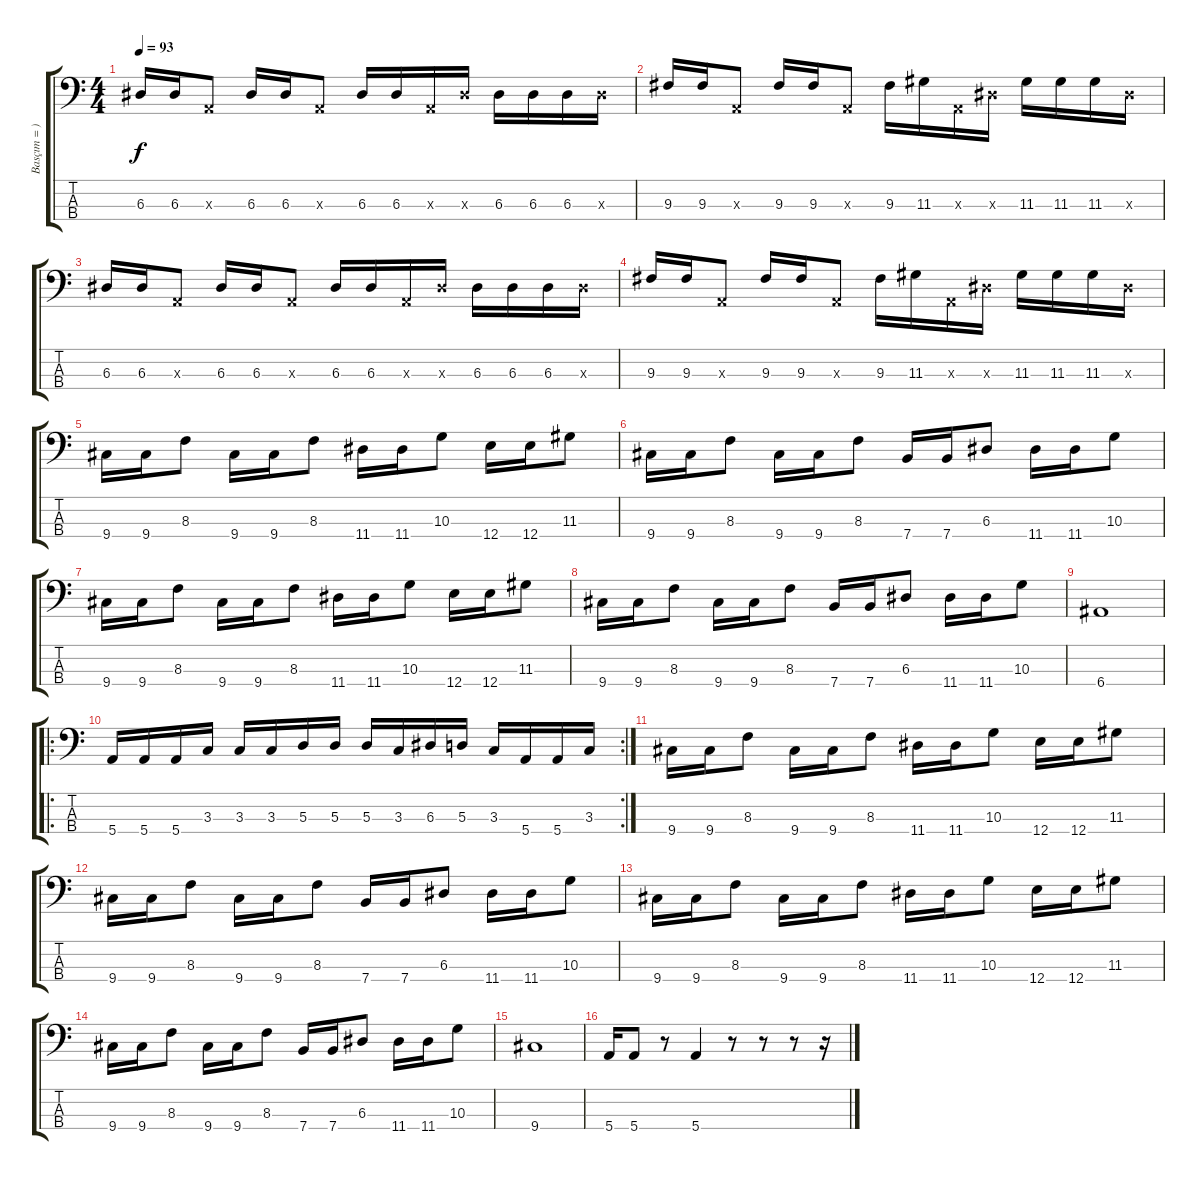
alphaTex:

\track ("Basçım = )" "Basçım = )") {instrument electricbassfinger}
\staff {score tabs}
\tuning (G2 D2 A1 E1) {hide}
\ts (4 4)
\tempo 93
\clef f4
\ks c
6.3.16{dy f} 6.3.16 0.3{x}.8 6.3.16 6.3.16 0.3{x}.8 6.3.16 6.3.16 0.3{x}.16 6.3{x}.16 6.3.16 6.3.16 6.3.16 6.3{x}.16 |
9.3.16 9.3.16 0.3{x}.8 9.3.16 9.3.16 0.3{x}.8 9.3.16 11.3.16 0.3{x}.16 6.3{x}.16 11.3.16 11.3.16 11.3.16 6.3{x}.16 |
6.3.16 6.3.16 0.3{x}.8 6.3.16 6.3.16 0.3{x}.8 6.3.16 6.3.16 0.3{x}.16 6.3{x}.16 6.3.16 6.3.16 6.3.16 6.3{x}.16 |
9.3.16 9.3.16 0.3{x}.8 9.3.16 9.3.16 0.3{x}.8 9.3.16 11.3.16 0.3{x}.16 6.3{x}.16 11.3.16 11.3.16 11.3.16 6.3{x}.16 |
9.4.16 9.4.16 8.3.8 9.4.16 9.4.16 8.3.8 11.4.16 11.4.16 10.3.8 12.4.16 12.4.16 11.3.8 |
9.4.16 9.4.16 8.3.8 9.4.16 9.4.16 8.3.8 7.4.16 7.4.16 6.3.8 11.4.16 11.4.16 10.3.8 |
9.4.16 9.4.16 8.3.8 9.4.16 9.4.16 8.3.8 11.4.16 11.4.16 10.3.8 12.4.16 12.4.16 11.3.8 |
9.4.16 9.4.16 8.3.8 9.4.16 9.4.16 8.3.8 7.4.16 7.4.16 6.3.8 11.4.16 11.4.16 10.3.8 |
6.4.1 |
\ro
\rc 2
5.4.16 5.4.16 5.4.16 3.3.16 3.3.16 3.3.16 5.3.16 5.3.16 5.3.16 3.3.16 6.3.16 5.3.16 3.3.16 5.4.16 5.4.16 3.3.16 |
9.4.16 9.4.16 8.3.8 9.4.16 9.4.16 8.3.8 11.4.16 11.4.16 10.3.8 12.4.16 12.4.16 11.3.8 |
9.4.16 9.4.16 8.3.8 9.4.16 9.4.16 8.3.8 7.4.16 7.4.16 6.3.8 11.4.16 11.4.16 10.3.8 |
9.4.16 9.4.16 8.3.8 9.4.16 9.4.16 8.3.8 11.4.16 11.4.16 10.3.8 12.4.16 12.4.16 11.3.8 |
9.4.16 9.4.16 8.3.8 9.4.16 9.4.16 8.3.8 7.4.16 7.4.16 6.3.8 11.4.16 11.4.16 10.3.8 |
9.4.1 |
5.4.16 5.4.8 r.8 5.4.4 r.8 r.8 r.8 r.16
